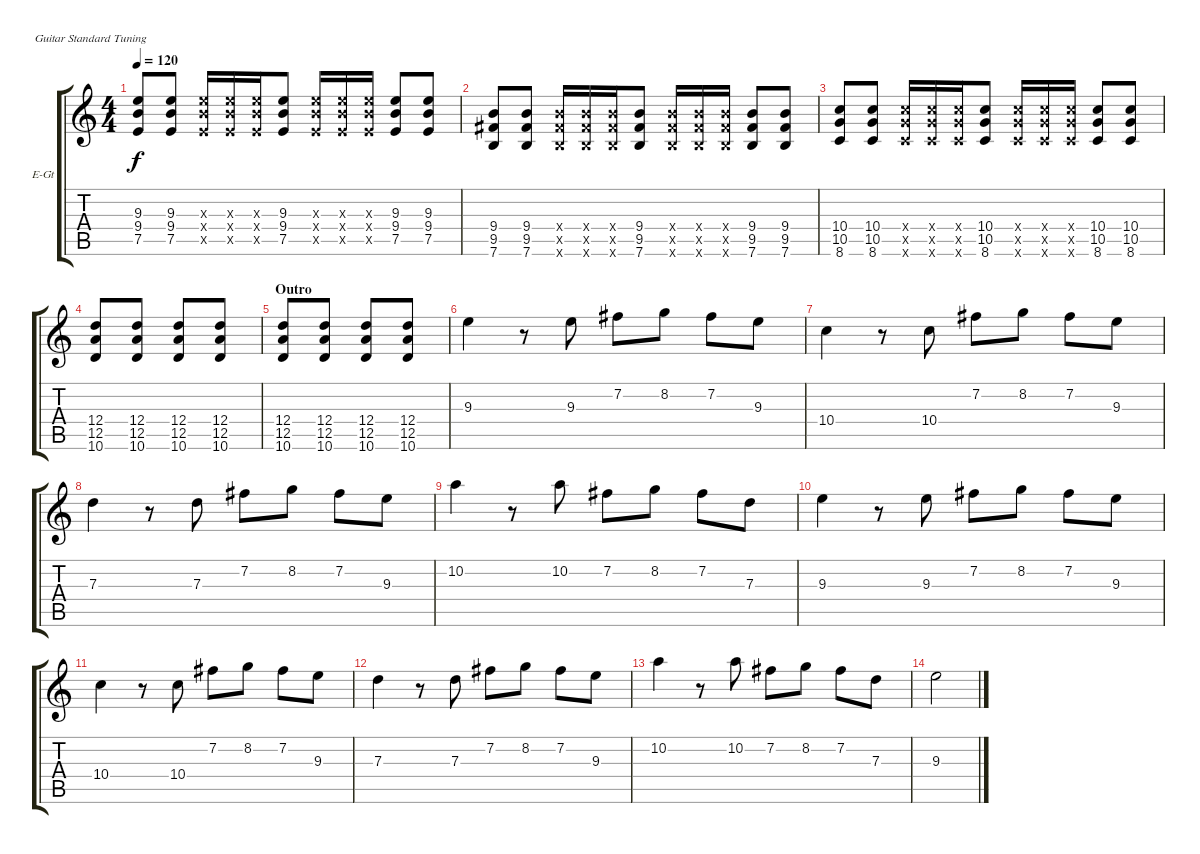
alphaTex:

\defaultSystemsLayout 4
\bracketExtendMode groupsimilarinstruments
\firstSystemTrackNameOrientation horizontal
\otherSystemsTrackNameOrientation horizontal
\track ("Lead Gt 2" "E-Gt") {instrument distortionguitar}
\staff {score tabs}
\tuning (E4 B3 G3 D3 A2 E2)
\ts (4 4)
\tempo 120
\clef g2
\ks c
(7.5 9.4 9.3).8{dy f} (7.5 9.4 9.3).8 (7.5{x} 9.4{x} 9.3{x}).16 (7.5{x} 9.4{x} 9.3{x}).16 (7.5{x} 9.4{x} 9.3{x}).16 (7.5 9.4 9.3).8 (7.5{x} 9.4{x} 9.3{x}).16 (7.5{x} 9.4{x} 9.3{x}).16 (7.5{x} 9.4{x} 9.3{x}).16 (7.5 9.4 9.3).8 (7.5 9.4 9.3).8 |
(7.6 9.5 9.4).8 (7.6 9.5 9.4).8 (7.6{x} 9.5{x} 9.4{x}).16 (7.6{x} 9.5{x} 9.4{x}).16 (7.6{x} 9.5{x} 9.4{x}).16 (7.6 9.5 9.4).8 (7.6{x} 9.5{x} 9.4{x}).16 (7.6{x} 9.5{x} 9.4{x}).16 (7.6{x} 9.5{x} 9.4{x}).16 (7.6 9.5 9.4).8 (7.6 9.5 9.4).8 |
(8.6 10.5 10.4).8 (8.6 10.5 10.4).8 (8.6{x} 10.5{x} 10.4{x}).16 (8.6{x} 10.5{x} 10.4{x}).16 (8.6{x} 10.5{x} 10.4{x}).16 (8.6 10.5 10.4).8 (8.6{x} 10.5{x} 10.4{x}).16 (8.6{x} 10.5{x} 10.4{x}).16 (8.6{x} 10.5{x} 10.4{x}).16 (8.6 10.5 10.4).8 (8.6 10.5 10.4).8 |
(12.4 10.6 12.5).8 (12.4 10.6 12.5).8 (12.4 10.6 12.5).8 (12.4 10.6 12.5).8 |
\section ("" "Outro")
(12.4 10.6 12.5).8 (12.4 10.6 12.5).8 (12.4 10.6 12.5).8 (12.4 10.6 12.5).8 |
9.3.4 r.8 9.3.8 7.2.8 8.2.8 7.2.8 9.3.8 |
10.4.4 r.8 10.4.8 7.2.8 8.2.8 7.2.8 9.3.8 |
7.3.4 r.8 7.3.8 7.2.8 8.2.8 7.2.8 9.3.8 |
10.2.4 r.8 10.2.8 7.2.8 8.2.8 7.2.8 7.3.8 |
9.3.4 r.8 9.3.8 7.2.8 8.2.8 7.2.8 9.3.8 |
10.4.4 r.8 10.4.8 7.2.8 8.2.8 7.2.8 9.3.8 |
7.3.4 r.8 7.3.8 7.2.8 8.2.8 7.2.8 9.3.8 |
10.2.4 r.8 10.2.8 7.2.8 8.2.8 7.2.8 7.3.8 |
9.3.2
